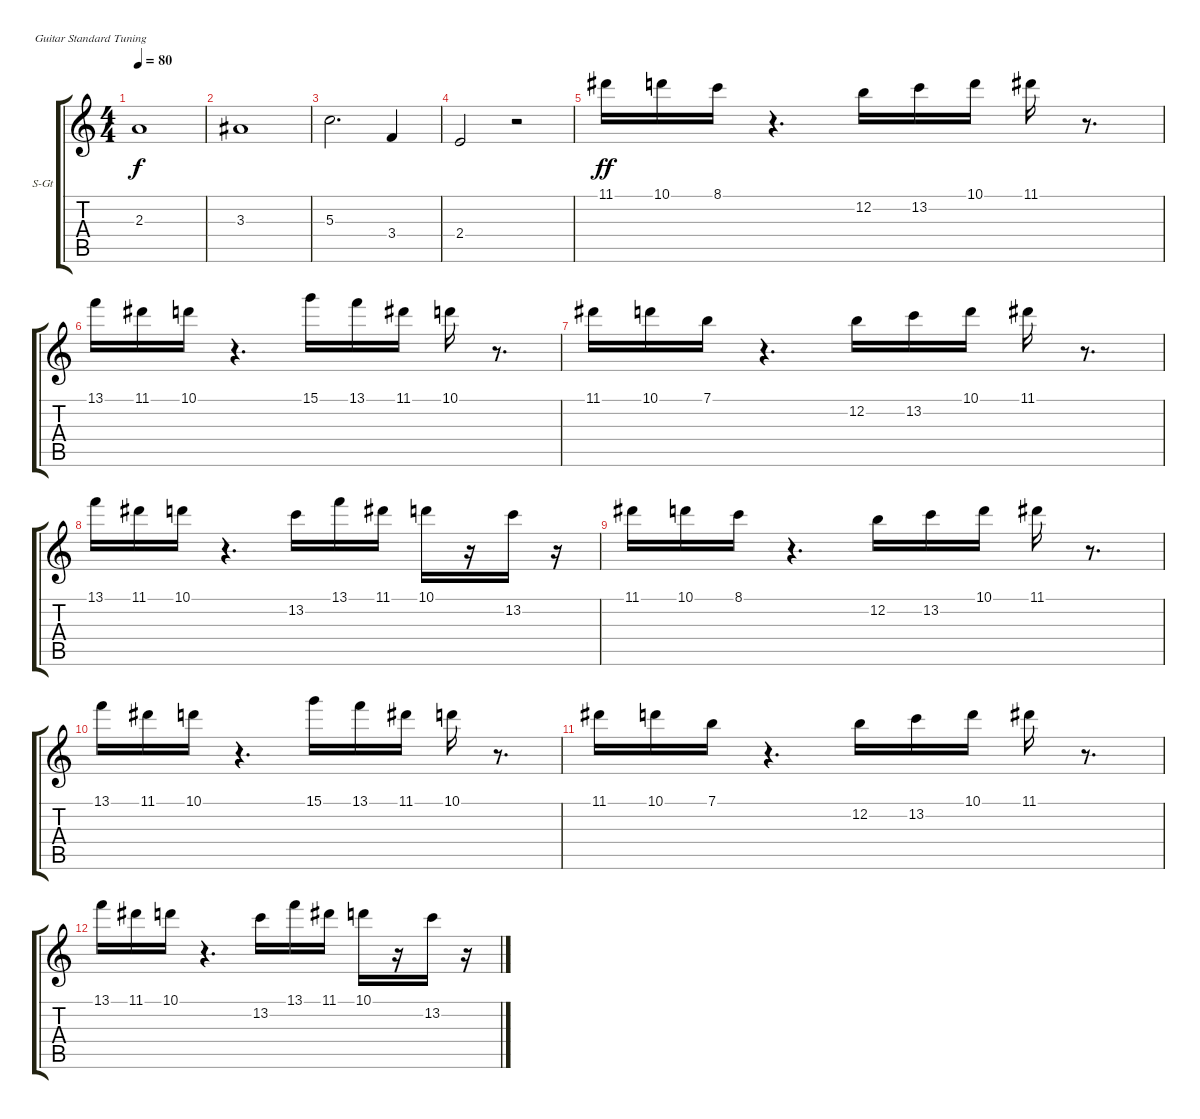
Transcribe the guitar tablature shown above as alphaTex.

\bracketExtendMode groupsimilarinstruments
\firstSystemTrackNameOrientation horizontal
\otherSystemsTrackNameOrientation horizontal
\track ("Violons sopranos 1" "S-Gt") {instrument stringensemble1}
\staff {score tabs}
\tuning (E4 B3 G3 D3 A2 E2)
\displaytranspose 12
\ts (4 4)
\tempo 80
\clef g2
\ks c
2.3.1{dy f} |
3.3.1 |
5.3.2{d} 3.4.4 |
2.4.2 r.2 |
11.1.16{dy ff} 10.1.16 8.1.16 r.4{d} 12.2.16 13.2.16 10.1.16 11.1.16 r.8{d} |
13.1.16 11.1.16 10.1.16 r.4{d} 15.1.16 13.1.16 11.1.16 10.1.16 r.8{d} |
11.1.16 10.1.16 7.1.16 r.4{d} 12.2.16 13.2.16 10.1.16 11.1.16 r.8{d} |
13.1.16 11.1.16 10.1.16 r.4{d} 13.2.16 13.1.16 11.1.16 10.1.16 r.16 13.2.16 r.16 |
11.1.16 10.1.16 8.1.16 r.4{d} 12.2.16 13.2.16 10.1.16 11.1.16 r.8{d} |
13.1.16 11.1.16 10.1.16 r.4{d} 15.1.16 13.1.16 11.1.16 10.1.16 r.8{d} |
11.1.16 10.1.16 7.1.16 r.4{d} 12.2.16 13.2.16 10.1.16 11.1.16 r.8{d} |
13.1.16 11.1.16 10.1.16 r.4{d} 13.2.16 13.1.16 11.1.16 10.1.16 r.16 13.2.16 r.16
